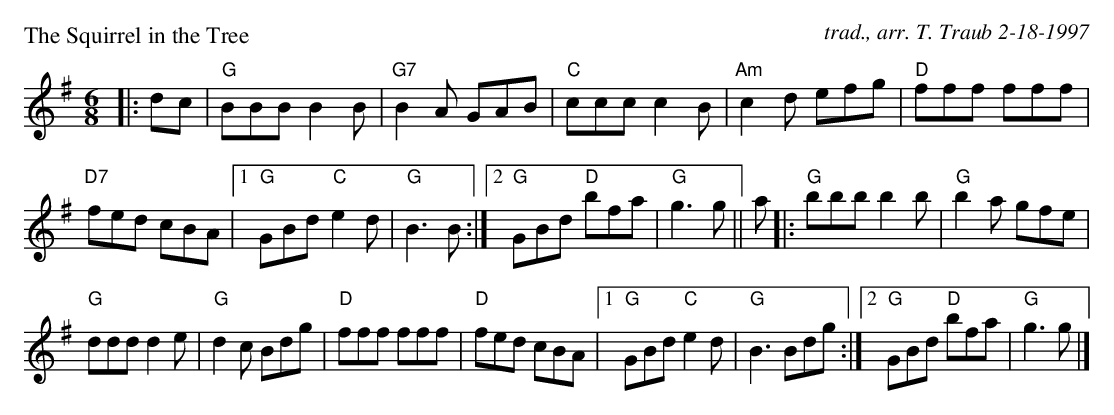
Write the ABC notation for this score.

X:1
P: The Squirrel in the Tree
C: trad., arr. T. Traub 2-18-1997
M: 6/8
K: G
L: 1/8
|: dc|"G"BBB B2 B|"G7"B2 A GAB|"C"ccc c2 B|"Am"c2 d efg|"D"fff fff|
"D7"fed cBA|1 "G"GBd "C"e2 d|"G"B3 B :| [2 "G"GBd "D"bfa|"G"g3 g||a|: "G"bbb b2 b|"G"b2 a gfe|
"G"ddd d2 e|"G"d2 c Bdg|"D"fff fff|"D"fed cBA|1 "G"GBd "C"e2 d|"G"B3 Bdg :| [2 "G"GBd "D"bfa|"G"g3 g|]
